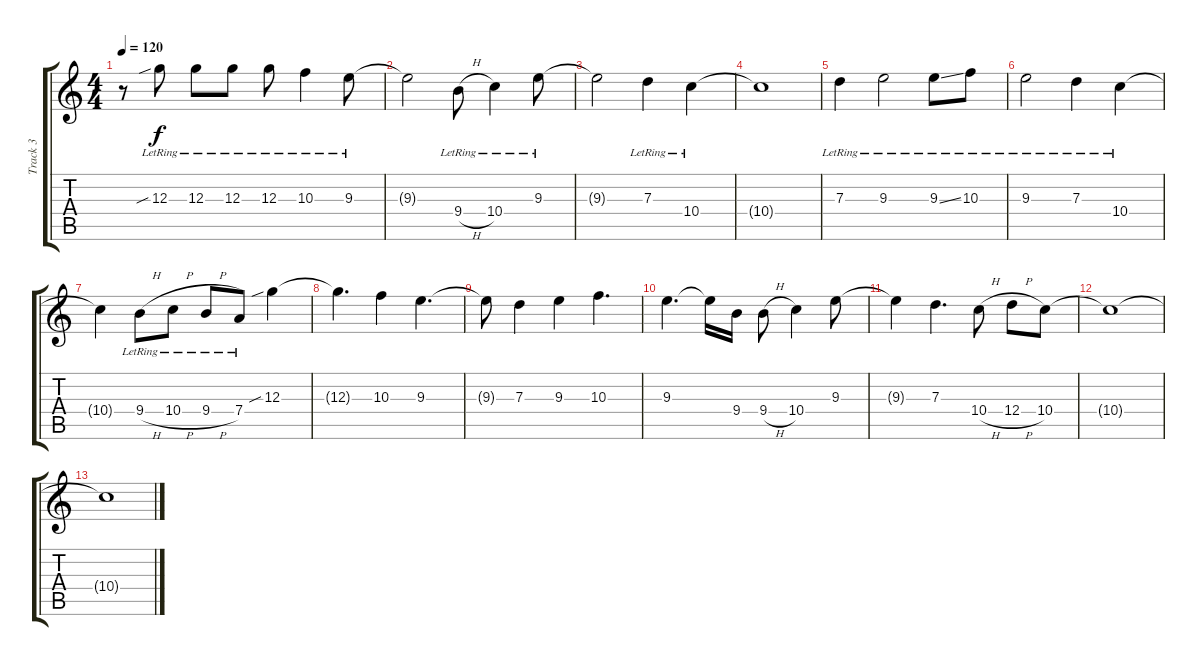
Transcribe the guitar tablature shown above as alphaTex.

\track ("Track 3" "Track 3") {instrument acousticguitarsteel}
\staff {score tabs}
\tuning (E4 B3 G3 D3 A2 D2) {hide}
\ts (4 4)
\tempo 120
\clef g2
\ks c
r.8{dy f} 12.3{sib lr}.8 12.3{lr}.8 12.3{lr}.8 12.3{lr}.8 10.3{lr}.4 9.3{lr}.8 |
9.3{t}.2 9.4{h lr}.8 10.4{lr}.4 9.3{lr}.8 |
9.3{t}.2 7.3{lr}.4 10.4{lr}.4 |
10.4{t}.1 |
7.3{lr}.4 9.3{lr}.2 9.3{ss lr}.8 10.3{lr}.8 |
9.3{lr}.2 7.3{lr}.4 10.4{lr}.4 |
10.4{t}.4 9.4{h lr}.8 10.4{h lr}.8 9.4{h lr}.8 7.4{lr}.8 12.3{sib}.4 |
12.3{t}.4{d} 10.3.4 9.3.4{d} |
9.3{t}.8 7.3.4 9.3.4 10.3.4{d} |
9.3.4{d} 9.3{t}.16 9.4.16 9.4{h}.8 10.4.4 9.3.8 |
9.3{t}.4 7.3.4{d} 10.4{h}.8 12.4{h}.8 10.4.8 |
10.4{t}.1 |
10.4{t}.1
